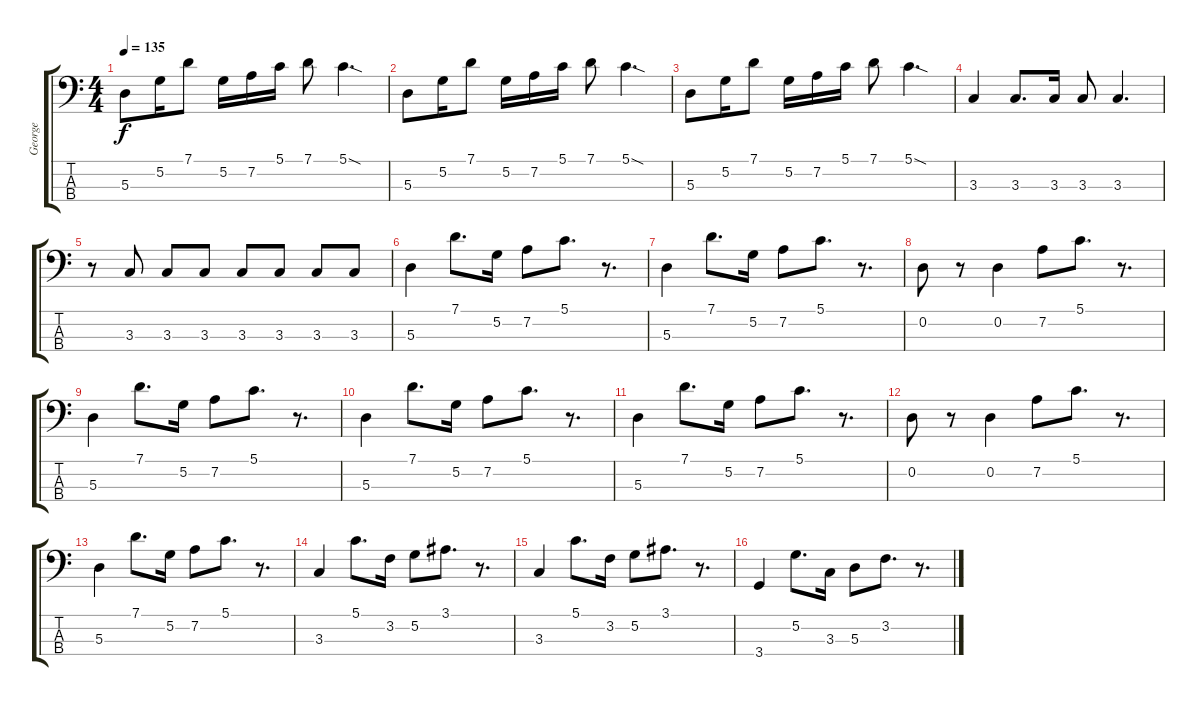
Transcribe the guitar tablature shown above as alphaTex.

\track ("George" "George") {instrument electricbassfinger}
\staff {score tabs}
\tuning (G2 D2 A1 E1) {hide}
\ts (4 4)
\tempo 135
\clef f4
\ks c
5.3.8{dy f} 5.2.16 7.1.8 5.2.16 7.2.16 5.1.16 7.1.8 5.1{sod}.4{d} |
5.3.8 5.2.16 7.1.8 5.2.16 7.2.16 5.1.16 7.1.8 5.1{sod}.4{d} |
5.3.8 5.2.16 7.1.8 5.2.16 7.2.16 5.1.16 7.1.8 5.1{sod}.4{d} |
3.3.4 3.3.8{d} 3.3.16 3.3.8 3.3.4{d} |
r.8 3.3.8 3.3.8 3.3.8 3.3.8 3.3.8 3.3.8 3.3.8 |
5.3.4 7.1.8{d} 5.2.16 7.2.8 5.1.8{d} r.8{d} |
5.3.4 7.1.8{d} 5.2.16 7.2.8 5.1.8{d} r.8{d} |
0.2.8 r.8 0.2.4 7.2.8 5.1.8{d} r.8{d} |
5.3.4 7.1.8{d} 5.2.16 7.2.8 5.1.8{d} r.8{d} |
5.3.4 7.1.8{d} 5.2.16 7.2.8 5.1.8{d} r.8{d} |
5.3.4 7.1.8{d} 5.2.16 7.2.8 5.1.8{d} r.8{d} |
0.2.8 r.8 0.2.4 7.2.8 5.1.8{d} r.8{d} |
5.3.4 7.1.8{d} 5.2.16 7.2.8 5.1.8{d} r.8{d} |
3.3.4 5.1.8{d} 3.2.16 5.2.8 3.1.8{d} r.8{d} |
3.3.4 5.1.8{d} 3.2.16 5.2.8 3.1.8{d} r.8{d} |
3.4.4 5.2.8{d} 3.3.16 5.3.8 3.2.8{d} r.8{d}
